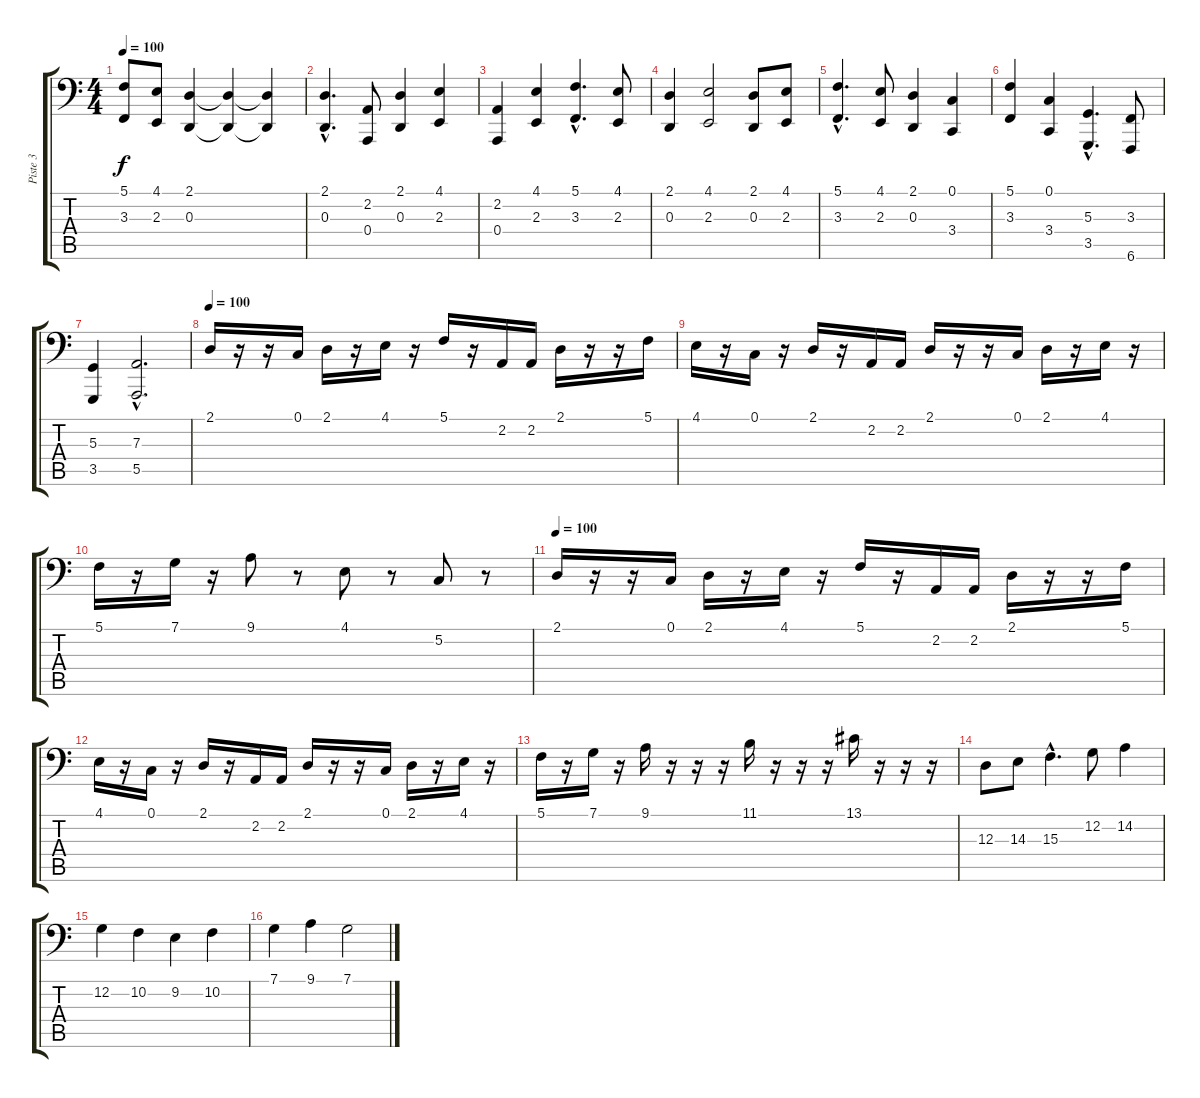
\track ("Piste 3" "Piste 3") {instrument violin}
\staff {score tabs}
\tuning (C3 G2 D2 A1 E1 B0) {hide}
\ts (4 4)
\tempo 100
\clef f4
\ks c
(5.1 3.3).8{dy f} (4.1 2.3).8 (2.1 0.3).4 (2.1{t} 0.3{t}).4 (2.1{t} 0.3{t}).4 |
(2.1{hac} 0.3{hac}).4{d} (2.2 0.4).8 (2.1 0.3).4 (4.1 2.3).4 |
(2.2 0.4).4 (4.1 2.3).4 (5.1{hac} 3.3{hac}).4{d} (4.1 2.3).8 |
(2.1 0.3).4 (4.1 2.3).2 (2.1 0.3).8 (4.1 2.3).8 |
(5.1{hac} 3.3{hac}).4{d} (4.1 2.3).8 (2.1 0.3).4 (0.1 3.4).4 |
(5.1 3.3).4 (0.1 3.4).4 (5.3{hac} 3.5{hac}).4{d} (3.3 6.6).8 |
(5.3 3.5).4 (7.3{hac} 5.5{hac}).2{d} |
\tempo 100
2.1.16 r.16{instrument violin} r.16 0.1.16 2.1.16 r.16 4.1.16 r.16 5.1.16 r.16 2.2.16 2.2.16 2.1.16 r.16 r.16 5.1.16 |
4.1.16 r.16 0.1.16 r.16 2.1.16 r.16 2.2.16 2.2.16 2.1.16 r.16 r.16 0.1.16 2.1.16 r.16 4.1.16 r.16 |
5.1.16 r.16 7.1.16 r.16 9.1.8 r.8 4.1.8 r.8 5.2.8 r.8 |
\tempo 100
2.1.16 r.16 r.16 0.1.16 2.1.16 r.16 4.1.16 r.16 5.1.16 r.16 2.2.16 2.2.16 2.1.16 r.16 r.16 5.1.16 |
4.1.16 r.16 0.1.16 r.16 2.1.16 r.16 2.2.16 2.2.16 2.1.16 r.16 r.16 0.1.16 2.1.16 r.16 4.1.16 r.16 |
5.1.16 r.16 7.1.16 r.16 9.1.16 r.16 r.16 r.16 11.1.16 r.16 r.16 r.16 13.1.16 r.16 r.16 r.16 |
12.3.8 14.3.8 15.3{hac}.4{d} 12.2.8 14.2.4 |
12.2.4 10.2.4 9.2.4 10.2.4 |
7.1.4 9.1.4 7.1.2
